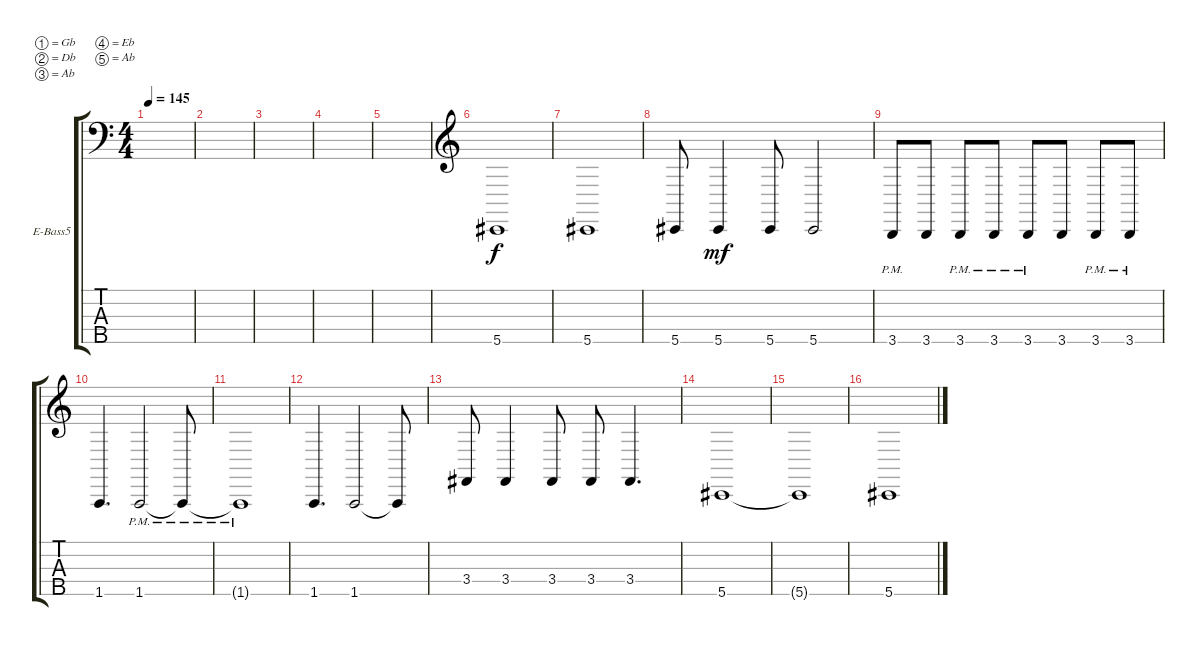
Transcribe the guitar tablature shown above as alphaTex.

\defaultSystemsLayout 4
\bracketExtendMode groupsimilarinstruments
\firstSystemTrackNameOrientation horizontal
\otherSystemsTrackNameOrientation horizontal
\track ("Bass" "E-Bass5") {instrument electricbassfinger}
\staff {score tabs}
\tuning (Gb2 Db2 Ab1 Eb1 Ab0)
\ts (4 4)
\tempo 145
\clef f4
\ks c
|
|
|
|
|
\clef g2
5.5.1 |
5.5.1 |
5.5.8{dy f} 5.5.4{dy mf} 5.5.8 5.5.2 |
3.5{pm}.8 3.5.8 3.5{pm}.8 3.5{pm}.8 3.5{pm}.8 3.5.8 3.5{pm}.8 3.5{pm}.8 |
1.5.4{d} 1.5{pm}.2 1.5{pm t}.8 |
1.5{pm t}.1 |
1.5.4{d} 1.5.2 1.5{t}.8 |
3.4.8 3.4.4 3.4.8 3.4.8 3.4.4{d} |
5.5.1 |
5.5{t}.1 |
5.5.1
